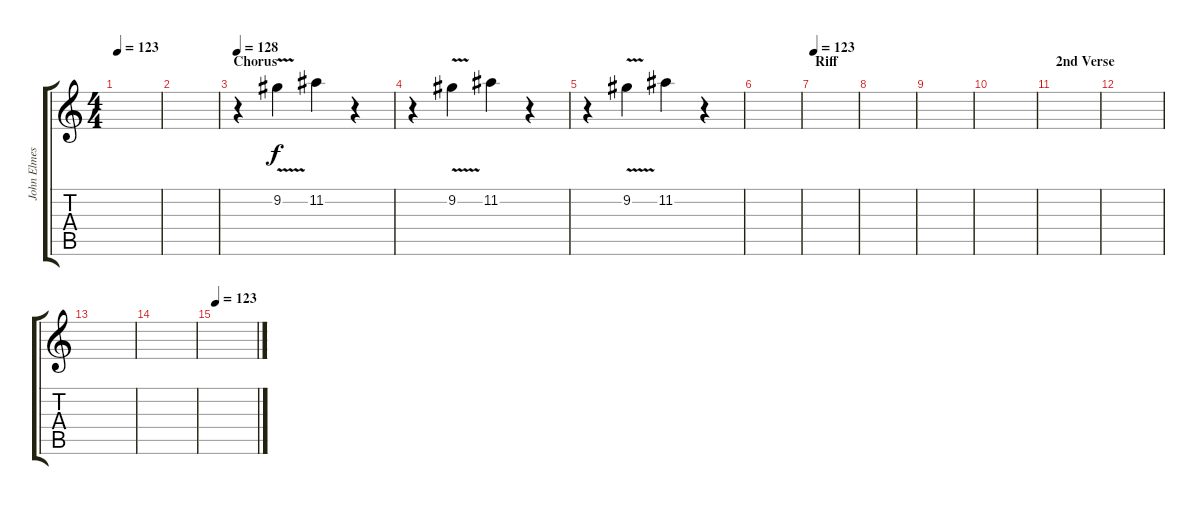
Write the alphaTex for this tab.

\track ("John Elmesely (Distortion)" "John Elmes") {instrument distortionguitar}
\staff {score tabs}
\tuning (E4 B3 G3 D3 A2 E2) {hide}
\ts (4 4)
\tempo 123
\clef g2
\ks c
|
|
\section ("" "Chorus")
\tempo 128
r.4 9.2{v}.4 11.2.4 r.4 |
r.4 9.2{v}.4 11.2.4 r.4 |
r.4 9.2{v}.4 11.2.4 r.4 |
|
\section ("" "Riff")
\tempo 123
|
|
|
|
\section ("" "2nd Verse")
|
|
|
|
\tempo 123
